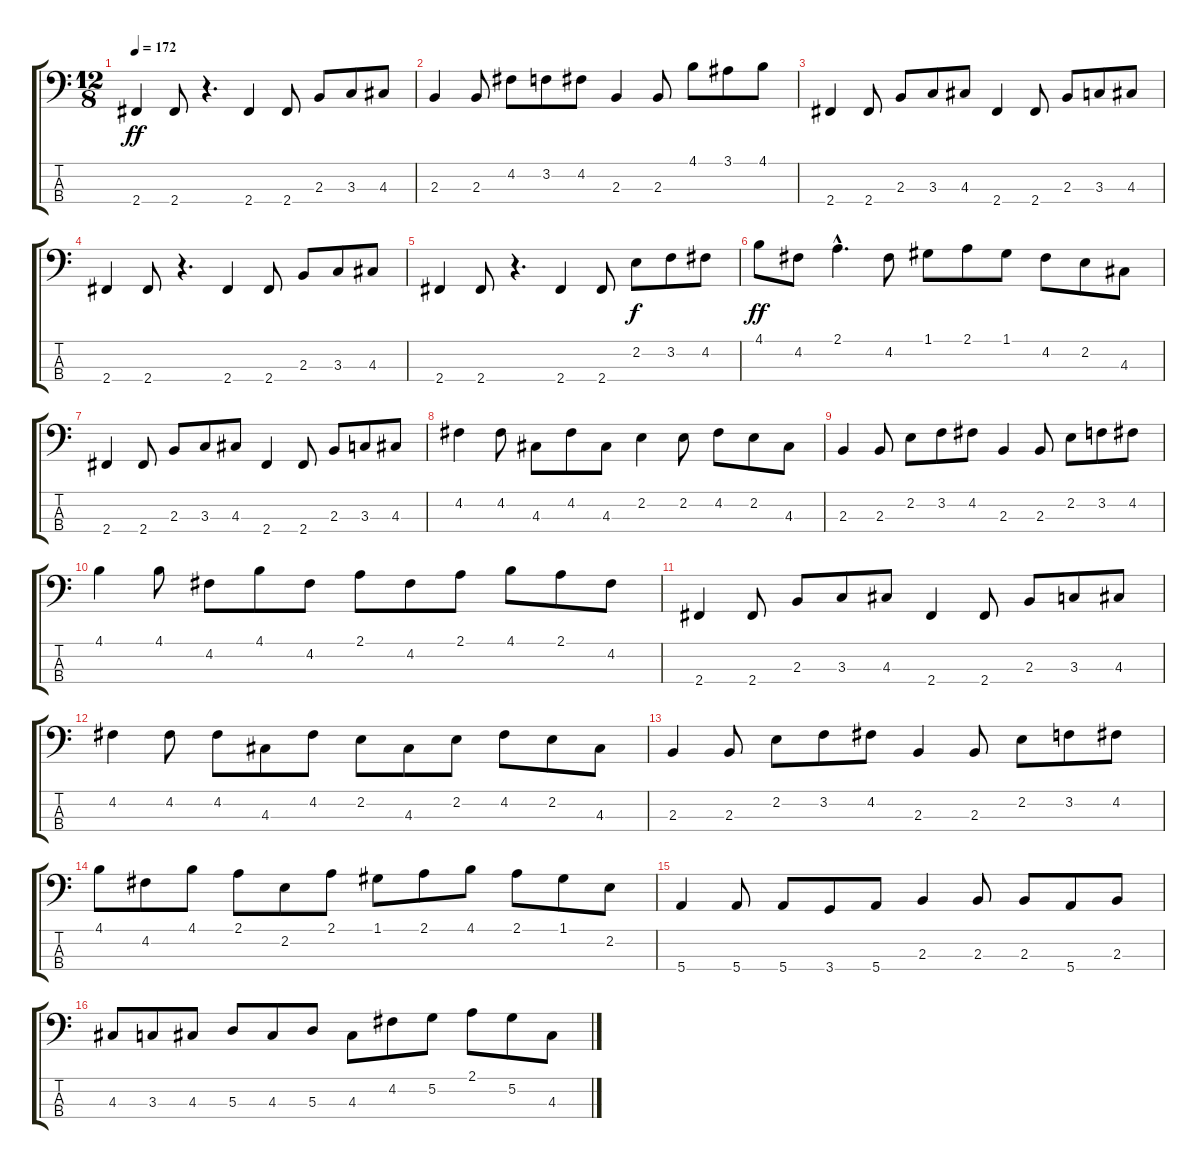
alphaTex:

\track "" {instrument electricbasspick}
\staff {score tabs}
\tuning (G2 D2 A1 E1) {hide}
\ts (12 8)
\tempo 172
\clef f4
\ks c
2.4.4{dy ff} 2.4.8 r.4{d} 2.4.4 2.4.8 2.3.8 3.3.8 4.3.8 |
2.3.4 2.3.8 4.2.8 3.2.8 4.2.8 2.3.4 2.3.8 4.1.8 3.1.8 4.1.8 |
2.4.4 2.4.8 2.3.8 3.3.8 4.3.8 2.4.4 2.4.8 2.3.8 3.3.8 4.3.8 |
2.4.4 2.4.8 r.4{d} 2.4.4 2.4.8 2.3.8 3.3.8 4.3.8 |
2.4.4 2.4.8 r.4{d} 2.4.4 2.4.8 2.2.8{dy f} 3.2.8 4.2.8 |
4.1.8{dy ff} 4.2.8 2.1{hac}.4{d} 4.2.8 1.1.8 2.1.8 1.1.8 4.2.8 2.2.8 4.3.8 |
2.4.4 2.4.8 2.3.8 3.3.8 4.3.8 2.4.4 2.4.8 2.3.8 3.3.8 4.3.8 |
4.2.4 4.2.8 4.3.8 4.2.8 4.3.8 2.2.4 2.2.8 4.2.8 2.2.8 4.3.8 |
2.3.4 2.3.8 2.2.8 3.2.8 4.2.8 2.3.4 2.3.8 2.2.8 3.2.8 4.2.8 |
4.1.4 4.1.8 4.2.8 4.1.8 4.2.8 2.1.8 4.2.8 2.1.8 4.1.8 2.1.8 4.2.8 |
2.4.4 2.4.8 2.3.8 3.3.8 4.3.8 2.4.4 2.4.8 2.3.8 3.3.8 4.3.8 |
4.2.4 4.2.8 4.2.8 4.3.8 4.2.8 2.2.8 4.3.8 2.2.8 4.2.8 2.2.8 4.3.8 |
2.3.4 2.3.8 2.2.8 3.2.8 4.2.8 2.3.4 2.3.8 2.2.8 3.2.8 4.2.8 |
4.1.8 4.2.8 4.1.8 2.1.8 2.2.8 2.1.8 1.1.8 2.1.8 4.1.8 2.1.8 1.1.8 2.2.8 |
5.4.4 5.4.8 5.4.8 3.4.8 5.4.8 2.3.4 2.3.8 2.3.8 5.4.8 2.3.8 |
4.3.8 3.3.8 4.3.8 5.3.8 4.3.8 5.3.8 4.3.8 4.2.8 5.2.8 2.1.8 5.2.8 4.3.8
